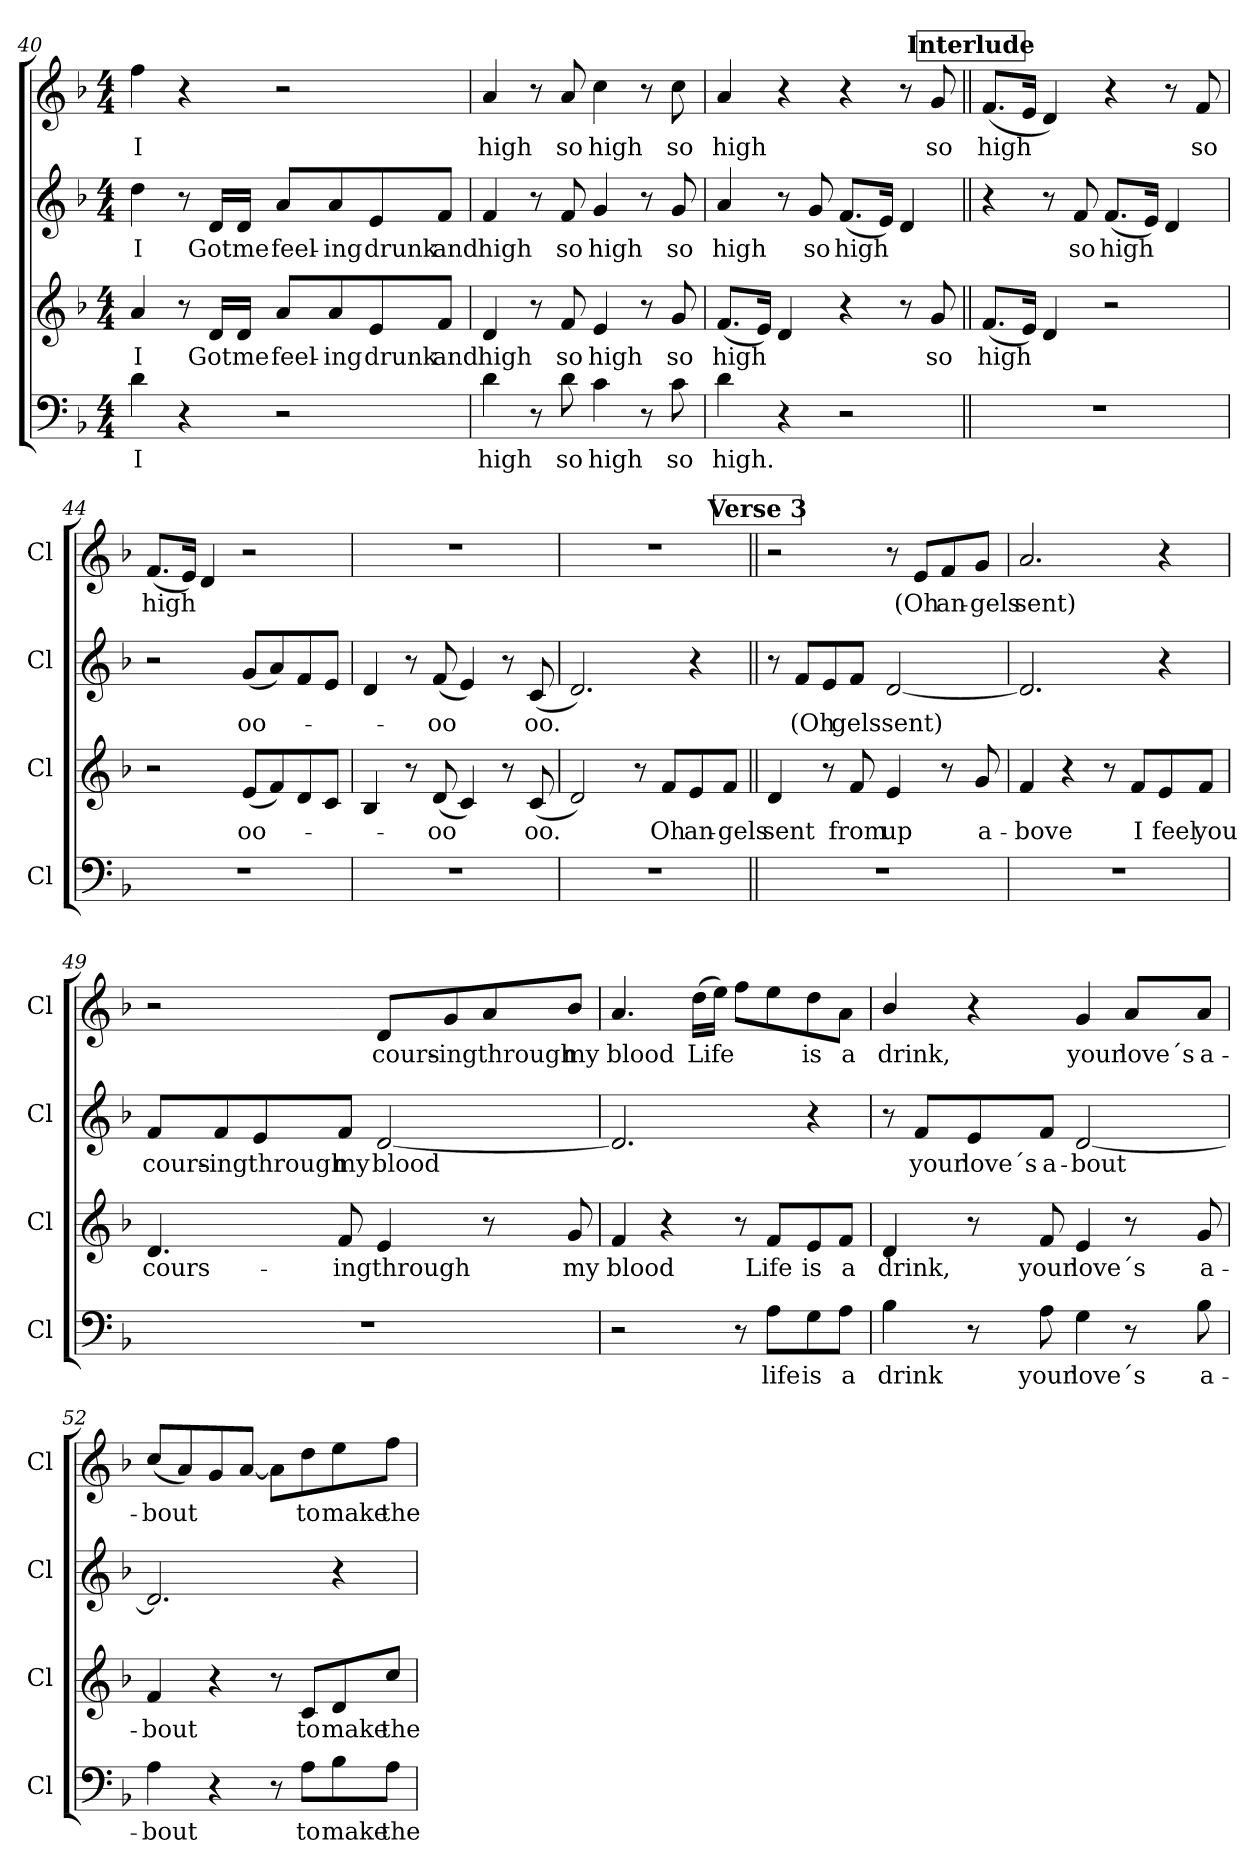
**kern	**text	**kern	**text	**kern	**text	**kern	**text
*part4	*part4	*part3	*part3	*part2	*part2	*part1	*part1
*staff4	*staff4	*staff3	*staff3	*staff2	*staff2	*staff1	*staff1
*I'Cl	*	*I'Cl	*	*I'Cl	*	*I'Cl	*
*clefF4	*	*clefG2	*	*clefG2	*	*clefG2	*
*ITrd1c2	*	*ITrd1c2	*	*ITrd1c2	*	*ITrd1c2	*
*k[b-e-a-]	*	*k[b-e-a-]	*	*k[b-e-a-]	*	*k[b-e-a-]	*
*E-:	*	*E-:	*	*E-:	*	*E-:	*
*M4/4	*	*M4/4	*	*M4/4	*	*M4/4	*
=40	=40	=40	=40	=40	=40	=40	=40
!	!LO:LY:b	!	!LO:LY:b	!	!LO:LY:b	!	!LO:LY:b
4c\	I	4g/	I	4cc\	I	4ee-\	I
4r	.	8r	.	8r	.	4r	.
!	!	!	!LO:LY:b	!	!LO:LY:b	!	!
.	.	16c/LL	Got	16c/LL	Got	.	.
!	!	!	!LO:LY:b	!	!LO:LY:b	!	!
.	.	16c/JJ	me	16c/JJ	me	.	.
!	!	!	!LO:LY:b	!	!LO:LY:b	!	!
2r	.	8g/L	feel-	8g/L	feel-	2r	.
!	!	!	!LO:LY:b	!	!LO:LY:b	!	!
.	.	8g/	-ing	8g/	-ing	.	.
!	!	!	!LO:LY:b	!	!LO:LY:b	!	!
.	.	8d/	drunk	8d/	drunk	.	.
!	!	!	!LO:LY:b	!	!LO:LY:b	!	!
.	.	8e-/J	and	8e-/J	and	.	.
=41	=41	=41	=41	=41	=41	=41	=41
!	!LO:LY:b	!	!LO:LY:b	!	!LO:LY:b	!	!LO:LY:b
4c\	high	4c/	high	4e-/	high	4g/	high
8r	.	8r	.	8r	.	8r	.
!	!LO:LY:b	!	!LO:LY:b	!	!LO:LY:b	!	!LO:LY:b
8c\	so	8e-/	so	8e-/	so	8g/	so
!	!LO:LY:b	!	!LO:LY:b	!	!LO:LY:b	!	!LO:LY:b
4B-\	high	4d/	high	4f/	high	4b-\	high
8r	.	8r	.	8r	.	8r	.
!	!LO:LY:b	!	!LO:LY:b	!	!LO:LY:b	!	!LO:LY:b
8B-\	so	8f/	so	8f/	so	8b-\	so
=42	=42	=42	=42	=42	=42	=42	=42
!	!LO:LY:b	!	!LO:LY:b	!	!LO:LY:b	!	!LO:LY:b
4c\	high.	(<8.e-/L	high	4g/	high	4g/	high
.	.	16d/Jk)	.	.	.	.	.
4r	.	4c/	.	8r	.	4r	.
!	!	!	!	!	!LO:LY:b	!	!
.	.	.	.	8f/	so	.	.
!	!	!	!	!	!LO:LY:b	!	!
2r	.	4r	.	(<8.e-/L	high	4r	.
.	.	.	.	16d/Jk)	.	.	.
.	.	8r	.	4c/	.	8r	.
!	!	!	!LO:LY:b	!	!	!	!LO:LY:b
.	.	8f/	so	.	.	8f/	so
!!LO:PB:g=z
!!LO:REH:place=s1:a:B:fs=9.6:t=Interlude
=43||	=43||	=43||	=43||	=43||	=43||	=43||	=43||
!	!	!	!LO:LY:b	!	!	!	!LO:LY:b
1r	.	(<8.e-/L	high	4r	.	(<8.e-/L	high
.	.	16d/Jk)	.	.	.	16d/Jk	.
.	.	4c/	.	8r	.	4c/)	.
!	!	!	!	!	!LO:LY:b	!	!
.	.	.	.	8e-/	so	.	.
!	!	!	!	!	!LO:LY:b	!	!
.	.	2r	.	(<8.e-/L	high	4r	.
.	.	.	.	16d/Jk)	.	.	.
.	.	.	.	4c/	.	8r	.
!	!	!	!	!	!	!	!LO:LY:b
.	.	.	.	.	.	8e-/	so
=44	=44	=44	=44	=44	=44	=44	=44
!	!	!	!	!	!	!	!LO:LY:b
1r	.	2r	.	2r	.	(<8.e-/L	high
.	.	.	.	.	.	16d/Jk)	.
.	.	.	.	.	.	4c/	.
!	!	!	!LO:LY:b	!	!LO:LY:b	!	!
.	.	(<8d/L	oo-	(<8f/L	oo-	2r	.
.	.	8e-/)	.	8g/)	.	.	.
.	.	8c/	.	8e-/	.	.	.
.	.	8B-/J	.	8d/J	.	.	.
=45	=45	=45	=45	=45	=45	=45	=45
1r	.	4A-/	.	4c/	.	1r	.
.	.	8r	.	8r	.	.	.
!	!	!	!LO:LY:b	!	!LO:LY:b	!	!
.	.	(<8c/	-oo	(<8e-/	-oo	.	.
.	.	4B-/)	.	4d/)	.	.	.
.	.	8r	.	8r	.	.	.
!	!	!	!LO:LY:b	!	!LO:LY:b	!	!
.	.	(<8B-/	oo.	(<8B-/	oo.	.	.
=46	=46	=46	=46	=46	=46	=46	=46
1r	.	2c/)	.	2.c/)	.	1r	.
.	.	8r	.	.	.	.	.
!	!	!	!LO:LY:b	!	!	!	!
.	.	8e-/L	Oh	.	.	.	.
!	!	!	!LO:LY:b	!	!	!	!
.	.	8d/	an-	4r	.	.	.
!	!	!	!LO:LY:b	!	!	!	!
.	.	8e-/J	-gels	.	.	.	.
!!LO:LB:g=z
!!LO:REH:place=s1:a:B:fs=9.6:t=Verse 3
=47||	=47||	=47||	=47||	=47||	=47||	=47||	=47||
!	!	!	!LO:LY:b	!	!	!	!
1r	.	4c/	sent	8r	.	2r	.
!	!	!	!	!	!LO:LY:b	!	!
.	.	.	.	8e-/L	(Oh	.	.
.	.	8r	.	8d/	.	.	.
!	!	!	!LO:LY:b	!	!LO:LY:b	!	!
.	.	8e-/	from	8e-/J	gels	.	.
!	!	!	!LO:LY:b	!	!LO:LY:b	!	!
.	.	4d/	up	[2c/	sent)	8r	.
!	!	!	!	!	!	!	!LO:LY:b
.	.	.	.	.	.	8d/L	(Oh
!	!	!	!	!	!	!	!LO:LY:b
.	.	8r	.	.	.	8e-/	an-
!	!	!	!LO:LY:b	!	!	!	!LO:LY:b
.	.	8f/	a-	.	.	8f/J	-gels
=48	=48	=48	=48	=48	=48	=48	=48
!	!	!	!LO:LY:b	!	!	!	!LO:LY:b
1r	.	4e-/	-bove	2.c/]	.	2.g/	sent)
.	.	4r	.	.	.	.	.
.	.	8r	.	.	.	.	.
!	!	!	!LO:LY:b	!	!	!	!
.	.	8e-/L	I	.	.	.	.
!	!	!	!LO:LY:b	!	!	!	!
.	.	8d/	feel	4r	.	4r	.
!	!	!	!LO:LY:b	!	!	!	!
.	.	8e-/J	you	.	.	.	.
=49	=49	=49	=49	=49	=49	=49	=49
!	!	!	!LO:LY:b	!	!LO:LY:b	!	!
1r	.	4.c/	cours-	8e-/L	cours-	2r	.
!	!	!	!	!	!LO:LY:b	!	!
.	.	.	.	8e-/	-ing	.	.
!	!	!	!	!	!LO:LY:b	!	!
.	.	.	.	8d/	through	.	.
!	!	!	!LO:LY:b	!	!LO:LY:b	!	!
.	.	8e-/	-ing	8e-/J	my	.	.
!	!	!	!LO:LY:b	!	!LO:LY:b	!	!LO:LY:b
.	.	4d/	through	[2c/	blood	8c/L	cours-
!	!	!	!	!	!	!	!LO:LY:b
.	.	.	.	.	.	8f/	-ing
!	!	!	!	!	!	!	!LO:LY:b
.	.	8r	.	.	.	8g/	through
!	!	!	!LO:LY:b	!	!	!	!LO:LY:b
.	.	8f/	my	.	.	8a-/J	my
=50	=50	=50	=50	=50	=50	=50	=50
!	!	!	!LO:LY:b	!	!	!	!LO:LY:b
2r	.	4e-/	blood	2.c/]	.	4.g/	blood
.	.	4r	.	.	.	.	.
!	!	!	!	!	!	!	!LO:LY:b
.	.	.	.	.	.	(>16cc\LL	Life
.	.	.	.	.	.	16dd\JJ)	.
8r	.	8r	.	.	.	8ee-\L	.
!	!LO:LY:b	!	!LO:LY:b	!	!	!	!
8G\L	life	8e-/L	Life	.	.	8dd\	.
!	!LO:LY:b	!	!LO:LY:b	!	!	!	!LO:LY:b
8F\	is	8d/	is	4r	.	8cc\	is
!	!LO:LY:b	!	!LO:LY:b	!	!	!	!LO:LY:b
8G\J	a	8e-/J	a	.	.	8g\J	a
!!LO:LB:g=z
=51	=51	=51	=51	=51	=51	=51	=51
!	!LO:LY:b	!	!LO:LY:b	!	!	!	!LO:LY:b
4A-\	drink	4c/	drink,	8r	.	4a-/	drink,
!	!	!	!	!	!LO:LY:b	!	!
.	.	.	.	8e-/L	your	.	.
!	!	!	!	!	!LO:LY:b	!	!
8r	.	8r	.	8d/	love´s	4r	.
!	!LO:LY:b	!	!LO:LY:b	!	!LO:LY:b	!	!
8G\	your	8e-/	your	8e-/J	a-	.	.
!	!LO:LY:b	!	!LO:LY:b	!	!LO:LY:b	!	!LO:LY:b
4F\	love´s	4d/	love´s	[2c/	-bout	4f/	your
!	!	!	!	!	!	!	!LO:LY:b
8r	.	8r	.	.	.	8g/L	love´s
!	!LO:LY:b	!	!LO:LY:b	!	!	!	!LO:LY:b
8A-\	a-	8f/	a-	.	.	8g/J	a-
=52	=52	=52	=52	=52	=52	=52	=52
!	!LO:LY:b	!	!LO:LY:b	!	!	!	!LO:LY:b
4G\	-bout	4e-/	-bout	2.c/]	.	(<8b-/L	-bout
.	.	.	.	.	.	8g/)	.
4r	.	4r	.	.	.	8f/	.
.	.	.	.	.	.	[8g/J	.
8r	.	8r	.	.	.	8g\L]	.
!	!LO:LY:b	!	!LO:LY:b	!	!	!	!LO:LY:b
8G\L	to	8B-/L	to	.	.	8cc\	to
!	!LO:LY:b	!	!LO:LY:b	!	!	!	!LO:LY:b
8A-\	make	8c/	make	4r	.	8dd\	make
!	!LO:LY:b	!	!LO:LY:b	!	!	!	!LO:LY:b
8G\J	the	8b-/J	the	.	.	8ee-\J	the
=	=	=	=	=	=	=	=
*-	*-	*-	*-	*-	*-	*-	*-
